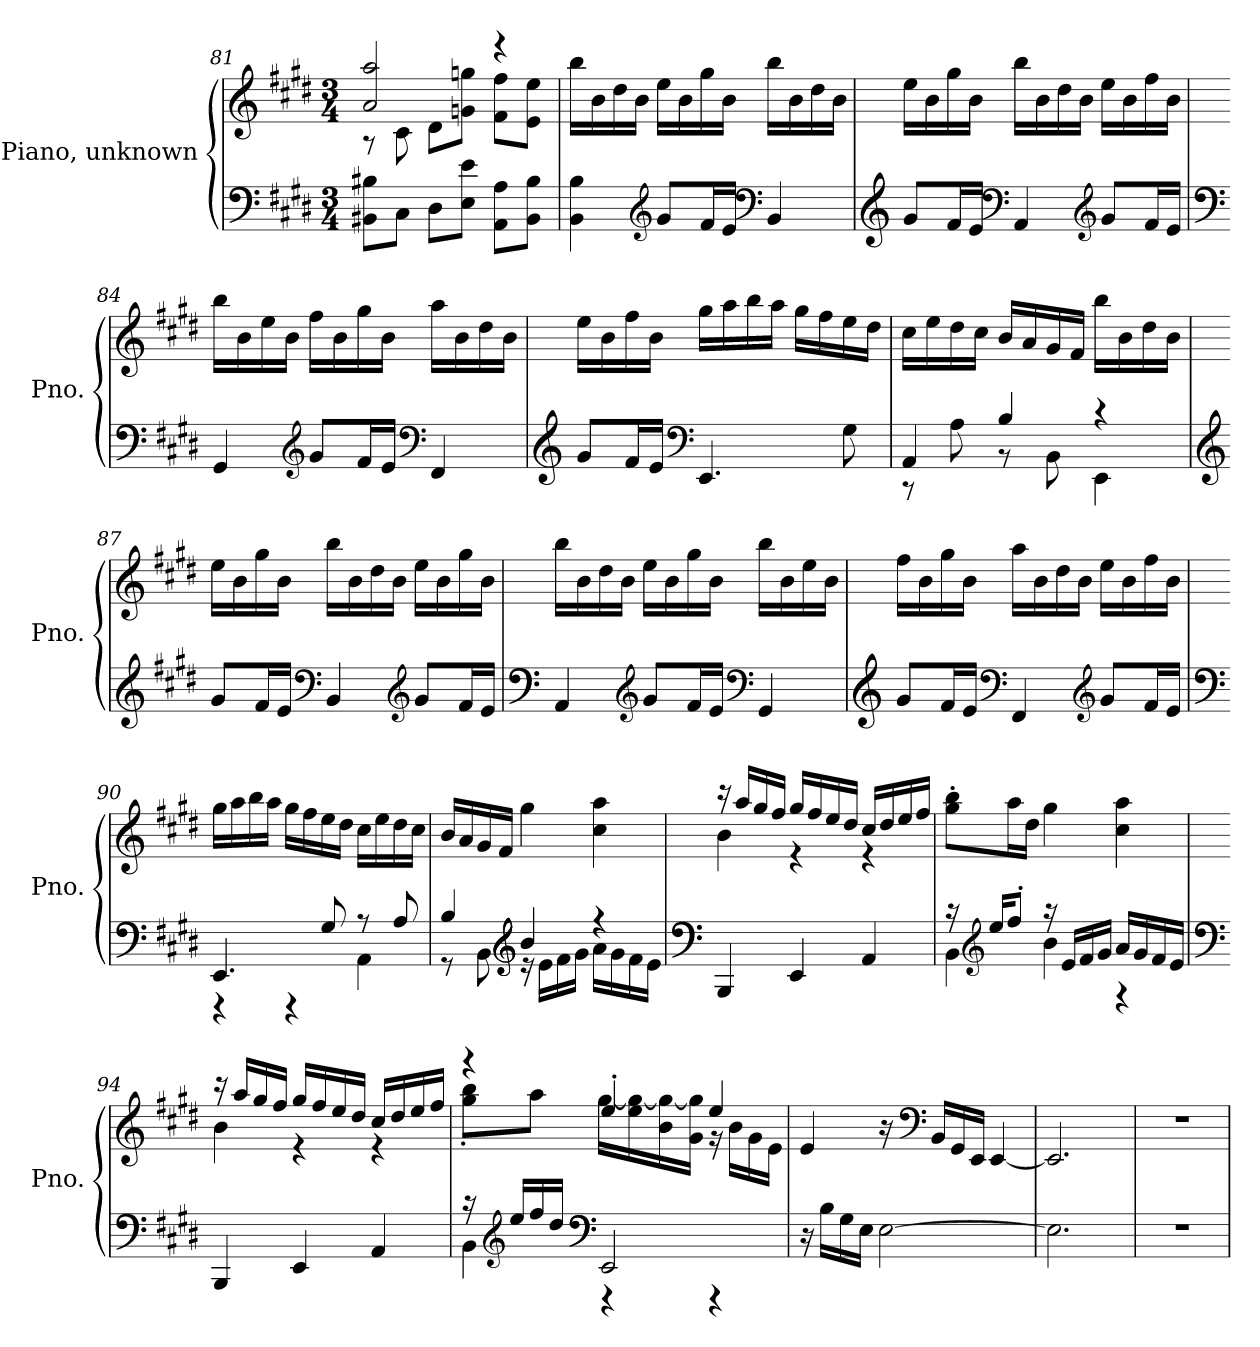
**kern	**kern
*part1	*part1
*staff2	*staff1
*I"Piano, unknown	*
*I'Pno.	*
*clefF4	*clefG2
*k[f#c#g#d#]	*k[f#c#g#d#]
*M3/4	*M3/4
=81	=81
*	*^
8BB#X\ 8B#X\L	2a/ 2aa/	8r
8C#\J	.	8c#\
8D#\L	.	8d#\L
8E\ 8e\J	.	8gn\ 8ggn\J
8AA\ 8A\L	4r	8f#\ 8ff#\L
8BB#\ 8B#\J	.	8e\ 8ee\J
*	*v	*v
!!LO:LB:g=z
=82	=82
4BB\ 4B\	16bb\LL
.	16b\
.	16dd#\
.	16b\JJ
*clefG2	*
8g#/L	16ee\LL
.	16b\
16f#/L	16gg#\
16e/JJ	16b\JJ
*clefF4	*
4BB/	16bb\LL
.	16b\
.	16dd#\
.	16b\JJ
=83	=83
*clefG2	*
8g#/L	16ee\LL
.	16b\
16f#/L	16gg#\
16e/JJ	16b\JJ
*clefF4	*
4AA/	16bb\LL
.	16b\
.	16dd#\
.	16b\JJ
*clefG2	*
8g#/L	16ee\LL
.	16b\
16f#/L	16ff#\
16e/JJ	16b\JJ
!!LO:LB:g=z
=84	=84
*clefF4	*
4GG#/	16bb\LL
.	16b\
.	16ee\
.	16b\JJ
*clefG2	*
8g#/L	16ff#\LL
.	16b\
16f#/L	16gg#\
16e/JJ	16b\JJ
*clefF4	*
4FF#/	16aa\LL
.	16b\
.	16dd#\
.	16b\JJ
=85	=85
*clefG2	*
8g#/L	16ee\LL
.	16b\
16f#/L	16ff#\
16e/JJ	16b\JJ
*clefF4	*
4.EE/	16gg#\LL
.	16aa\
.	16bb\
.	16aa\JJ
.	16gg#\LL
.	16ff#\
8G#\	16ee\
.	16dd#\JJ
=86	=86
*^	*
4AA/	8r	16cc#\LL
.	.	16ee\
.	8A\	16dd#\
.	.	16cc#\JJ
4B/	8r	16b/LL
.	.	16a/
.	8BB\	16g#/
.	.	16f#/JJ
4r	4EE\	16bb\LL
.	.	16b\
.	.	16dd#\
.	.	16b\JJ
*v	*v	*
!!LO:PB:g=z
=87	=87
*clefG2	*
8g#/L	16ee\LL
.	16b\
16f#/L	16gg#\
16e/JJ	16b\JJ
*clefF4	*
4BB/	16bb\LL
.	16b\
.	16dd#\
.	16b\JJ
*clefG2	*
8g#/L	16ee\LL
.	16b\
16f#/L	16gg#\
16e/JJ	16b\JJ
=88	=88
*clefF4	*
4AA/	16bb\LL
.	16b\
.	16dd#\
.	16b\JJ
*clefG2	*
8g#/L	16ee\LL
.	16b\
16f#/L	16gg#\
16e/JJ	16b\JJ
*clefF4	*
4GG#/	16bb\LL
.	16b\
.	16ee\
.	16b\JJ
!!LO:LB:g=z
=89	=89
*clefG2	*
8g#/L	16ff#\LL
.	16b\
16f#/L	16gg#\
16e/JJ	16b\JJ
*clefF4	*
4FF#/	16aa\LL
.	16b\
.	16dd#\
.	16b\JJ
*clefG2	*
8g#/L	16ee\LL
.	16b\
16f#/L	16ff#\
16e/JJ	16b\JJ
=90	=90
*clefF4	*
*^	*
4.EE/	4r	16gg#\LL
.	.	16aa\
.	.	16bb\
.	.	16aa\JJ
.	4r	16gg#\LL
.	.	16ff#\
8G#/	.	16ee\
.	.	16dd#\JJ
8r	4AA\	16cc#\LL
.	.	16ee\
8A/	.	16dd#\
.	.	16cc#\JJ
=91	=91	=91
4B/	8r	16b/LL
.	.	16a/
.	8BB\	16g#/
.	.	16f#/JJ
*clefG2	*	*
4b/	16r	4gg#\
.	16e\LL	.
.	16f#\	.
.	16g#\JJ	.
4r	16a\LL	4cc#\ 4aa\
.	16g#\	.
.	16f#\	.
.	16e\JJ	.
*v	*v	*
!!LO:LB:g=z
=92	=92
*clefF4	*
*	*^
4BBB/	16r	4b\
.	16aa/LL	.
.	16gg#/	.
.	16ff#/JJ	.
4EE/	16gg#/LL	4r
.	16ff#/	.
.	16ee/	.
.	16dd#/JJ	.
4AA/	16cc#/LL	4r
.	16dd#/	.
.	16ee/	.
.	16ff#/JJ	.
*	*v	*v
=93	=93
*^	*
16r	4BB\	8gg#\' 8bb\'L
*clefG2	*	*
16ee/KL	.	.
8ff#'/J	.	16aa\L
.	.	16dd#\JJ
16r	4b\	4gg#\
16e/LL	.	.
16f#/	.	.
16g#/JJ	.	.
16a/LL	4r	4cc#\ 4aa\
16g#/	.	.
16f#/	.	.
16e/JJ	.	.
*v	*v	*
=94	=94
*clefF4	*
*	*^
4BBB/	16r	4b\
.	16aa/LL	.
.	16gg#/	.
.	16ff#/JJ	.
4EE/	16gg#/LL	4r
.	16ff#/	.
.	16ee/	.
.	16dd#/JJ	.
4AA/	16cc#/LL	4r
.	16dd#/	.
.	16ee/	.
.	16ff#/JJ	.
!!LO:LB:g=z	!!
=95	=95	=95
*^	*	*
16r	4BB\	4r	8gg#\' 8bb\'L
*clefG2	*	*	*
16ee/LL	.	.	.
16ff#/	.	.	8aa\J
16dd#/JJ	.	.	.
*clefF4	*	*	*
2EE/	4r	4ee'/	[16gg#\LL
.	.	.	16ee\ 16gg#\_
.	.	.	16b\ 16gg#\_
.	.	.	16g#\ 16gg#\]JJ
.	4r	4ee/	16r
.	.	.	16b\LL
.	.	.	16g#\
.	.	.	16e\JJ
*v	*v	*	*
*	*v	*v
=96	=96
16r	4e/
16B\LL	.
16G#\	.
16E\JJ	.
[2E\	16r
*	*clefF4
.	16BB/LL
.	16GG#/
.	16EE/JJ
.	[4EE/
=97	=97
2.E\]	2.EE/]
=98	=98
2.r	2.r
=	=
*-	*-
